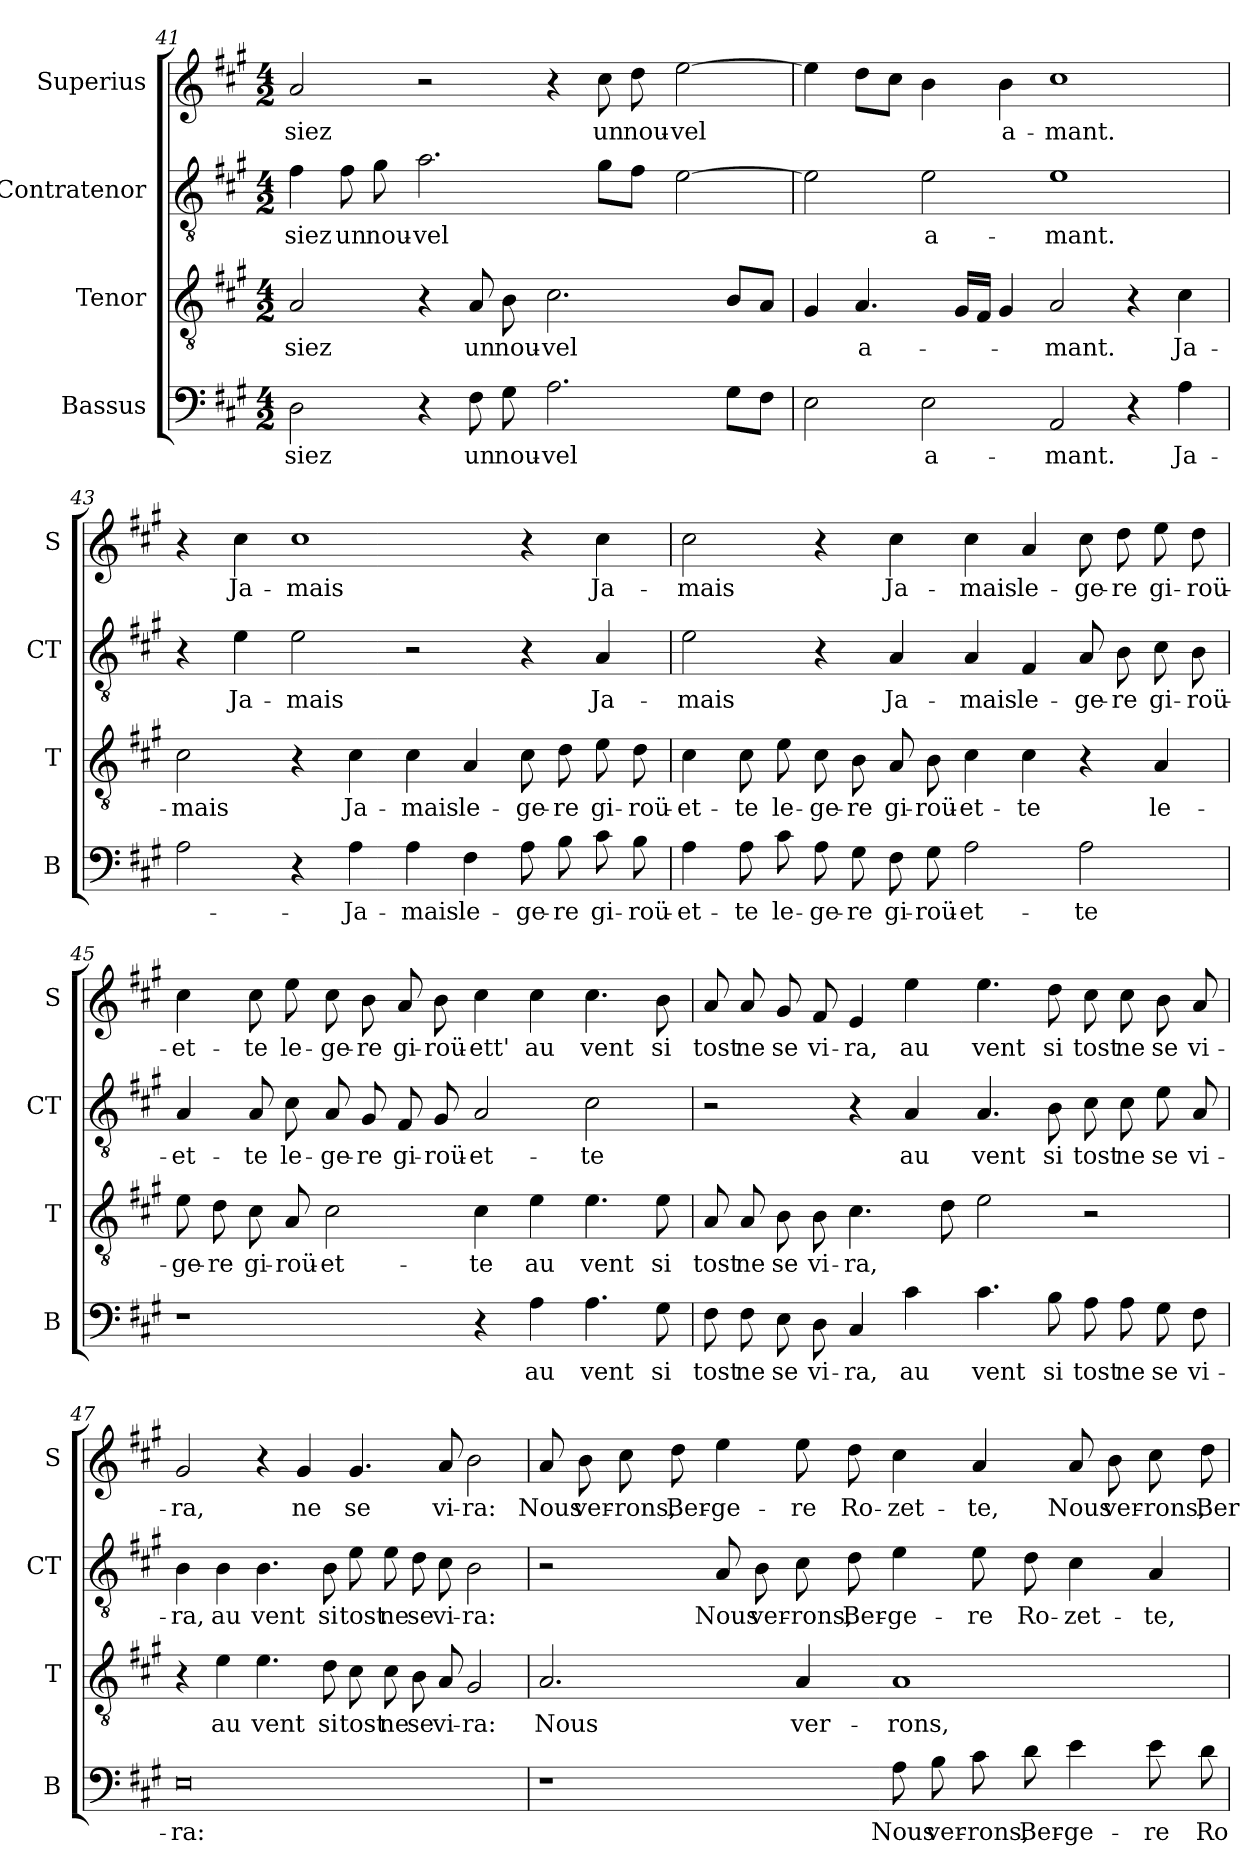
**kern	**text	**kern	**text	**kern	**text	**kern	**text
*part4	*part4	*part3	*part3	*part2	*part2	*part1	*part1
*staff4	*staff4	*staff3	*staff3	*staff2	*staff2	*staff1	*staff1
*I"Bassus	*	*I"Tenor	*	*I"Contratenor	*	*I"Superius	*
*I'B	*	*I'T	*	*I'CT	*	*I'S	*
*clefF4	*	*clefGv2	*	*clefGv2	*	*clefG2	*
*k[f#c#g#]	*	*k[f#c#g#]	*	*k[f#c#g#]	*	*k[f#c#g#]	*
*A:	*	*A:	*	*A:	*	*A:	*
*M4/2	*	*M4/2	*	*M4/2	*	*M4/2	*
=41	=41	=41	=41	=41	=41	=41	=41
!	!LO:LY:b	!	!LO:LY:b	!	!LO:LY:b	!	!LO:LY:b
2D\	-siez	2A/	-siez	4f#\	-siez	2a/	-siez
!	!	!	!	!	!LO:LY:b	!	!
.	.	.	.	8f#\	un	.	.
!	!	!	!	!	!LO:LY:b	!	!
.	.	.	.	8g#\	nou-	.	.
!	!	!	!	!	!LO:LY:b	!	!
4r	.	4r	.	2.a\	-vel	2r	.
!	!LO:LY:b	!	!LO:LY:b	!	!	!	!
8F#\	un	8A/	un	.	.	.	.
!	!LO:LY:b	!	!LO:LY:b	!	!	!	!
8G#\	nou-	8B\	nou-	.	.	.	.
!	!LO:LY:b	!	!LO:LY:b	!	!	!	!
2.A\	-vel	2.c#\	-vel	.	.	4r	.
!	!	!	!	!	!	!	!LO:LY:b
.	.	.	.	8g#\L	.	8cc#\	un
!	!	!	!	!	!	!	!LO:LY:b
.	.	.	.	8f#\J	.	8dd\	nou-
!	!	!	!	!	!	!	!LO:LY:b
.	.	.	.	[2e\	.	[2ee\	-vel
8G#\L	.	8B/L	.	.	.	.	.
8F#\J	.	8A/J	.	.	.	.	.
=42	=42	=42	=42	=42	=42	=42	=42
2E\	.	4G#/	.	2e\]	.	4ee\]	.
!	!	!	!LO:LY:b	!	!	!	!
.	.	4.A/	a-	.	.	8dd\L	.
.	.	.	.	.	.	8cc#\J	.
!	!LO:LY:b	!	!	!	!LO:LY:b	!	!
2E\	a-	.	.	2e\	a-	4b\	.
.	.	16G#/LL	.	.	.	.	.
.	.	16F#/JJ	.	.	.	.	.
!	!	!	!	!	!	!	!LO:LY:b
.	.	4G#/	.	.	.	4b\	a-
!	!LO:LY:b	!	!LO:LY:b	!	!LO:LY:b	!	!LO:LY:b
2AA/	-mant.	2A/	-mant.	1e	-mant.	1cc#	-mant.
4r	.	4r	.	.	.	.	.
!	!LO:LY:b	!	!LO:LY:b	!	!	!	!
4A\	Ja-	4c#\	Ja-	.	.	.	.
!!LO:LB:g=z
=43	=43	=43	=43	=43	=43	=43	=43
!	!	!	!LO:LY:b	!	!	!	!
2A\	.	2c#\	-mais	4r	.	4r	.
!	!	!	!	!	!LO:LY:b	!	!LO:LY:b
.	.	.	.	4e\	Ja-	4cc#\	Ja-
!	!	!	!	!	!LO:LY:b	!	!LO:LY:b
4r	.	4r	.	2e\	-mais	1cc#	-mais
!	!LO:LY:b	!	!LO:LY:b	!	!	!	!
4A\	-Ja-	4c#\	Ja-	.	.	.	.
!	!LO:LY:b	!	!LO:LY:b	!	!	!	!
4A\	-mais	4c#\	-mais	2r	.	.	.
!	!LO:LY:b	!	!LO:LY:b	!	!	!	!
4F#\	le-	4A/	le-	.	.	.	.
!	!LO:LY:b	!	!LO:LY:b	!	!	!	!
8A\	-ge-	8c#\	-ge-	4r	.	4r	.
!	!LO:LY:b	!	!LO:LY:b	!	!	!	!
8B\	-re	8d\	-re	.	.	.	.
!	!LO:LY:b	!	!LO:LY:b	!	!LO:LY:b	!	!LO:LY:b
8c#\	gi-	8e\	gi-	4A/	Ja-	4cc#\	Ja-
!	!LO:LY:b	!	!LO:LY:b	!	!	!	!
8B\	-roü-	8d\	-roü-	.	.	.	.
=44	=44	=44	=44	=44	=44	=44	=44
!	!LO:LY:b	!	!LO:LY:b	!	!LO:LY:b	!	!LO:LY:b
4A\	-et-	4c#\	-et-	2e\	-mais	2cc#\	-mais
!	!LO:LY:b	!	!LO:LY:b	!	!	!	!
8A\	-te	8c#\	-te	.	.	.	.
!	!LO:LY:b	!	!LO:LY:b	!	!	!	!
8c#\	le-	8e\	le-	.	.	.	.
!	!LO:LY:b	!	!LO:LY:b	!	!	!	!
8A\	-ge-	8c#\	-ge-	4r	.	4r	.
!	!LO:LY:b	!	!LO:LY:b	!	!	!	!
8G#\	-re	8B\	-re	.	.	.	.
!	!LO:LY:b	!	!LO:LY:b	!	!LO:LY:b	!	!LO:LY:b
8F#\	gi-	8A/	gi-	4A/	Ja-	4cc#\	Ja-
!	!LO:LY:b	!	!LO:LY:b	!	!	!	!
8G#\	-roü-	8B\	-roü-	.	.	.	.
!	!LO:LY:b	!	!LO:LY:b	!	!LO:LY:b	!	!LO:LY:b
2A\	-et-	4c#\	-et-	4A/	-mais	4cc#\	-mais
!	!	!	!LO:LY:b	!	!LO:LY:b	!	!LO:LY:b
.	.	4c#\	-te	4F#/	le-	4a/	le-
!	!LO:LY:b	!	!	!	!LO:LY:b	!	!LO:LY:b
2A\	-te	4r	.	8A/	-ge-	8cc#\	-ge-
!	!	!	!	!	!LO:LY:b	!	!LO:LY:b
.	.	.	.	8B\	-re	8dd\	-re
!	!	!	!LO:LY:b	!	!LO:LY:b	!	!LO:LY:b
.	.	4A/	le-	8c#\	gi-	8ee\	gi-
!	!	!	!	!	!LO:LY:b	!	!LO:LY:b
.	.	.	.	8B\	-roü-	8dd\	-roü-
!!LO:LB:g=z
=45	=45	=45	=45	=45	=45	=45	=45
!	!	!	!LO:LY:b	!	!LO:LY:b	!	!LO:LY:b
1r	.	8e\	-ge-	4A/	-et-	4cc#\	-et-
!	!	!	!LO:LY:b	!	!	!	!
.	.	8d\	-re	.	.	.	.
!	!	!	!LO:LY:b	!	!LO:LY:b	!	!LO:LY:b
.	.	8c#\	gi-	8A/	-te	8cc#\	-te
!	!	!	!LO:LY:b	!	!LO:LY:b	!	!LO:LY:b
.	.	8A/	-roü-	8c#\	le-	8ee\	le-
!	!	!	!LO:LY:b	!	!LO:LY:b	!	!LO:LY:b
.	.	2c#\	-et-	8A/	-ge-	8cc#\	-ge-
!	!	!	!	!	!LO:LY:b	!	!LO:LY:b
.	.	.	.	8G#/	-re	8b\	-re
!	!	!	!	!	!LO:LY:b	!	!LO:LY:b
.	.	.	.	8F#/	gi-	8a/	gi-
!	!	!	!	!	!LO:LY:b	!	!LO:LY:b
.	.	.	.	8G#/	-roü-	8b\	-roü-
!	!	!	!LO:LY:b	!	!LO:LY:b	!	!LO:LY:b
4r	.	4c#\	-te	2A/	-et-	4cc#\	-ett'
!	!LO:LY:b	!	!LO:LY:b	!	!	!	!LO:LY:b
4A\	au	4e\	au	.	.	4cc#\	au
!	!LO:LY:b	!	!LO:LY:b	!	!LO:LY:b	!	!LO:LY:b
4.A\	vent	4.e\	vent	2c#\	-te	4.cc#\	vent
!	!LO:LY:b	!	!LO:LY:b	!	!	!	!LO:LY:b
8G#\	si	8e\	si	.	.	8b\	si
=46	=46	=46	=46	=46	=46	=46	=46
!	!LO:LY:b	!	!LO:LY:b	!	!	!	!LO:LY:b
8F#\	tost	8A/	tost	2r	.	8a/	tost
!	!LO:LY:b	!	!LO:LY:b	!	!	!	!LO:LY:b
8F#\	ne	8A/	ne	.	.	8a/	ne
!	!LO:LY:b	!	!LO:LY:b	!	!	!	!LO:LY:b
8E\	se	8B\	se	.	.	8g#/	se
!	!LO:LY:b	!	!LO:LY:b	!	!	!	!LO:LY:b
8D\	vi-	8B\	vi-	.	.	8f#/	vi-
!	!LO:LY:b	!	!LO:LY:b	!	!	!	!LO:LY:b
4C#/	-ra,	4.c#\	-ra,	4r	.	4e/	-ra,
!	!LO:LY:b	!	!	!	!LO:LY:b	!	!LO:LY:b
4c#\	au	.	.	4A/	au	4ee\	au
.	.	8d\	.	.	.	.	.
!	!LO:LY:b	!	!	!	!LO:LY:b	!	!LO:LY:b
4.c#\	vent	2e\	.	4.A/	vent	4.ee\	vent
!	!LO:LY:b	!	!	!	!LO:LY:b	!	!LO:LY:b
8B\	si	.	.	8B\	si	8dd\	si
!	!LO:LY:b	!	!	!	!LO:LY:b	!	!LO:LY:b
8A\	tost	2r	.	8c#\	tost	8cc#\	tost
!	!LO:LY:b	!	!	!	!LO:LY:b	!	!LO:LY:b
8A\	ne	.	.	8c#\	ne	8cc#\	ne
!	!LO:LY:b	!	!	!	!LO:LY:b	!	!LO:LY:b
8G#\	se	.	.	8e\	se	8b\	se
!	!LO:LY:b	!	!	!	!LO:LY:b	!	!LO:LY:b
8F#\	vi-	.	.	8A/	vi-	8a/	vi-
!!LO:PB:g=z
=47	=47	=47	=47	=47	=47	=47	=47
!	!LO:LY:b	!	!	!	!LO:LY:b	!	!LO:LY:b
0E	-ra:	4r	.	4B\	-ra,	2g#/	-ra,
!	!	!	!LO:LY:b	!	!LO:LY:b	!	!
.	.	4e\	au	4B\	au	.	.
!	!	!	!LO:LY:b	!	!LO:LY:b	!	!
.	.	4.e\	vent	4.B\	vent	4r	.
!	!	!	!	!	!	!	!LO:LY:b
.	.	.	.	.	.	4g#/	ne
!	!	!	!LO:LY:b	!	!LO:LY:b	!	!
.	.	8d\	si	8B\	si	.	.
!	!	!	!LO:LY:b	!	!LO:LY:b	!	!LO:LY:b
.	.	8c#\	tost	8e\	tost	4.g#/	se
!	!	!	!LO:LY:b	!	!LO:LY:b	!	!
.	.	8c#\	ne	8e\	ne	.	.
!	!	!	!LO:LY:b	!	!LO:LY:b	!	!
.	.	8B\	se	8d\	se	.	.
!	!	!	!LO:LY:b	!	!LO:LY:b	!	!LO:LY:b
.	.	8A/	vi-	8c#\	vi-	8a/	vi-
!	!	!	!LO:LY:b	!	!LO:LY:b	!	!LO:LY:b
.	.	2G#/	-ra:	2B\	-ra:	2b\	-ra:
=48	=48	=48	=48	=48	=48	=48	=48
!	!	!	!LO:LY:b	!	!	!	!LO:LY:b
1r	.	2.A/	Nous	2r	.	8a/	Nous
!	!	!	!	!	!	!	!LO:LY:b
.	.	.	.	.	.	8b\	ver-
!	!	!	!	!	!	!	!LO:LY:b
.	.	.	.	.	.	8cc#\	-rons,
!	!	!	!	!	!	!	!LO:LY:b
.	.	.	.	.	.	8dd\	Ber-
!	!	!	!	!	!LO:LY:b	!	!LO:LY:b
.	.	.	.	8A/	Nous	4ee\	-ge-
!	!	!	!	!	!LO:LY:b	!	!
.	.	.	.	8B\	ver-	.	.
!	!	!	!LO:LY:b	!	!LO:LY:b	!	!LO:LY:b
.	.	4A/	ver-	8c#\	-rons,	8ee\	-re
!	!	!	!	!	!LO:LY:b	!	!LO:LY:b
.	.	.	.	8d\	Ber-	8dd\	Ro-
!	!LO:LY:b	!	!LO:LY:b	!	!LO:LY:b	!	!LO:LY:b
8A\	Nous	1A	-rons,	4e\	-ge-	4cc#\	-zet-
!	!LO:LY:b	!	!	!	!	!	!
8B\	ver-	.	.	.	.	.	.
!	!LO:LY:b	!	!	!	!LO:LY:b	!	!LO:LY:b
8c#\	-rons,	.	.	8e\	-re	4a/	-te,
!	!LO:LY:b	!	!	!	!LO:LY:b	!	!
8d\	Ber-	.	.	8d\	Ro-	.	.
!	!LO:LY:b	!	!	!	!LO:LY:b	!	!LO:LY:b
4e\	-ge-	.	.	4c#\	-zet-	8a/	Nous
!	!	!	!	!	!	!	!LO:LY:b
.	.	.	.	.	.	8b\	ver-
!	!LO:LY:b	!	!	!	!LO:LY:b	!	!LO:LY:b
8e\	-re	.	.	4A/	-te,	8cc#\	-rons,
!	!LO:LY:b	!	!	!	!	!	!LO:LY:b
8d\	Ro-	.	.	.	.	8dd\	Ber-
=	=	=	=	=	=	=	=
*-	*-	*-	*-	*-	*-	*-	*-
